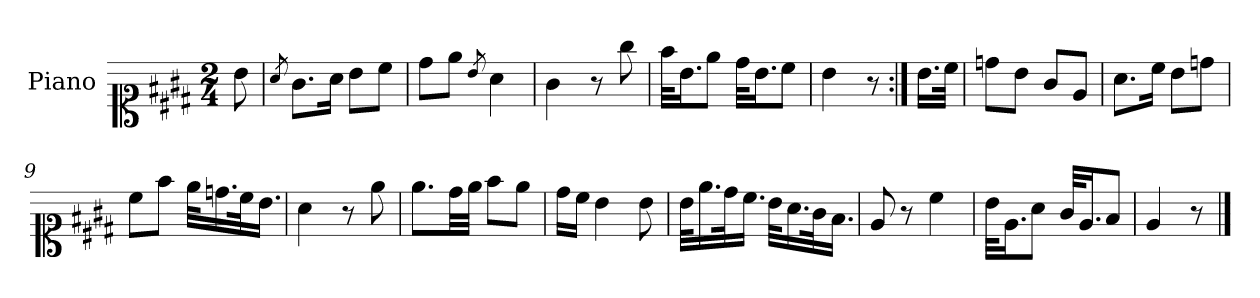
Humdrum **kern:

**kern
*part1
*staff1
*I"Piano
*I'Pno.
*clefC1
*k[f#c#g#d#]
*M2/4
=
8b\
=1
8qa/
8.g#\L
16a\Jk
8b\L
8cc#\J
=2
8dd#\L
8ee\J
8qb/
4a\
=3
4g#\
8r
8gg#\
=4
32ff#\KLL
16.b\J
8ee\J
32dd#\KLL
16.b\J
8cc#\J
=5
4b\
8r
=6:|!
16.b\LL
32cc#\JJk
!!LO:LB:g=z
=7
8ddn\L
8b\J
8g#/L
8e/J
=8
8.a\L
16cc#\Jk
8b\L
8ddn\J
=9
8cc#\L
8ff#\J
32ee\KLL
16.ddn\
32cc#\K
16.b\JJ
=10
4a\
8r
8ee\
=11
8.ee\L
32dd#\LL
32ee\JJJ
8ff#\L
8ee\J
=12
16dd#\LL
16cc#\JJ
4b\
8b\
!!LO:LB:g=z
=13
32b\KLL
16.ee\
32dd#\K
16.cc#\JJ
32b\KLL
16.a\
32g#\K
16.f#\JJ
=14
8e/
8r
4cc#\
=15
32b\KLL
16.e\J
8a\J
32g#/KLL
16.e/J
8f#/J
=16
4e/
8r
==
*-
